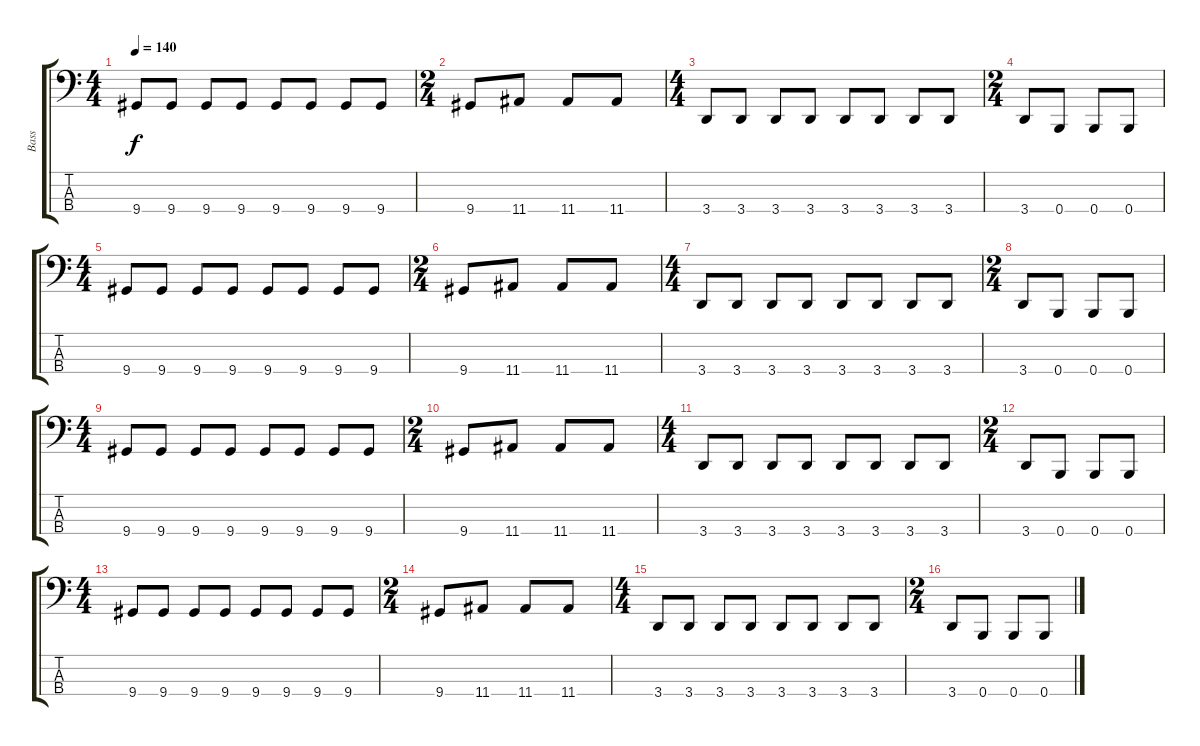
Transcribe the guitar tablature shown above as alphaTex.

\track ("Bass" "Bass") {instrument electricbasspick}
\staff {score tabs}
\tuning (E2 B1 Gb1 B0) {hide}
\ts (4 4)
\tempo 140
\clef f4
\ks c
9.4.8{dy f} 9.4.8 9.4.8 9.4.8 9.4.8 9.4.8 9.4.8 9.4.8 |
\ts (2 4)
9.4.8 11.4.8 11.4.8 11.4.8 |
\ts (4 4)
3.4.8 3.4.8 3.4.8 3.4.8 3.4.8 3.4.8 3.4.8 3.4.8 |
\ts (2 4)
3.4.8 0.4.8 0.4.8 0.4.8 |
\ts (4 4)
9.4.8 9.4.8 9.4.8 9.4.8 9.4.8 9.4.8 9.4.8 9.4.8 |
\ts (2 4)
9.4.8 11.4.8 11.4.8 11.4.8 |
\ts (4 4)
3.4.8 3.4.8 3.4.8 3.4.8 3.4.8 3.4.8 3.4.8 3.4.8 |
\ts (2 4)
3.4.8 0.4.8 0.4.8 0.4.8 |
\ts (4 4)
9.4.8 9.4.8 9.4.8 9.4.8 9.4.8 9.4.8 9.4.8 9.4.8 |
\ts (2 4)
9.4.8 11.4.8 11.4.8 11.4.8 |
\ts (4 4)
3.4.8 3.4.8 3.4.8 3.4.8 3.4.8 3.4.8 3.4.8 3.4.8 |
\ts (2 4)
3.4.8 0.4.8 0.4.8 0.4.8 |
\ts (4 4)
9.4.8 9.4.8 9.4.8 9.4.8 9.4.8 9.4.8 9.4.8 9.4.8 |
\ts (2 4)
9.4.8 11.4.8 11.4.8 11.4.8 |
\ts (4 4)
3.4.8 3.4.8 3.4.8 3.4.8 3.4.8 3.4.8 3.4.8 3.4.8 |
\ts (2 4)
3.4.8 0.4.8 0.4.8 0.4.8
